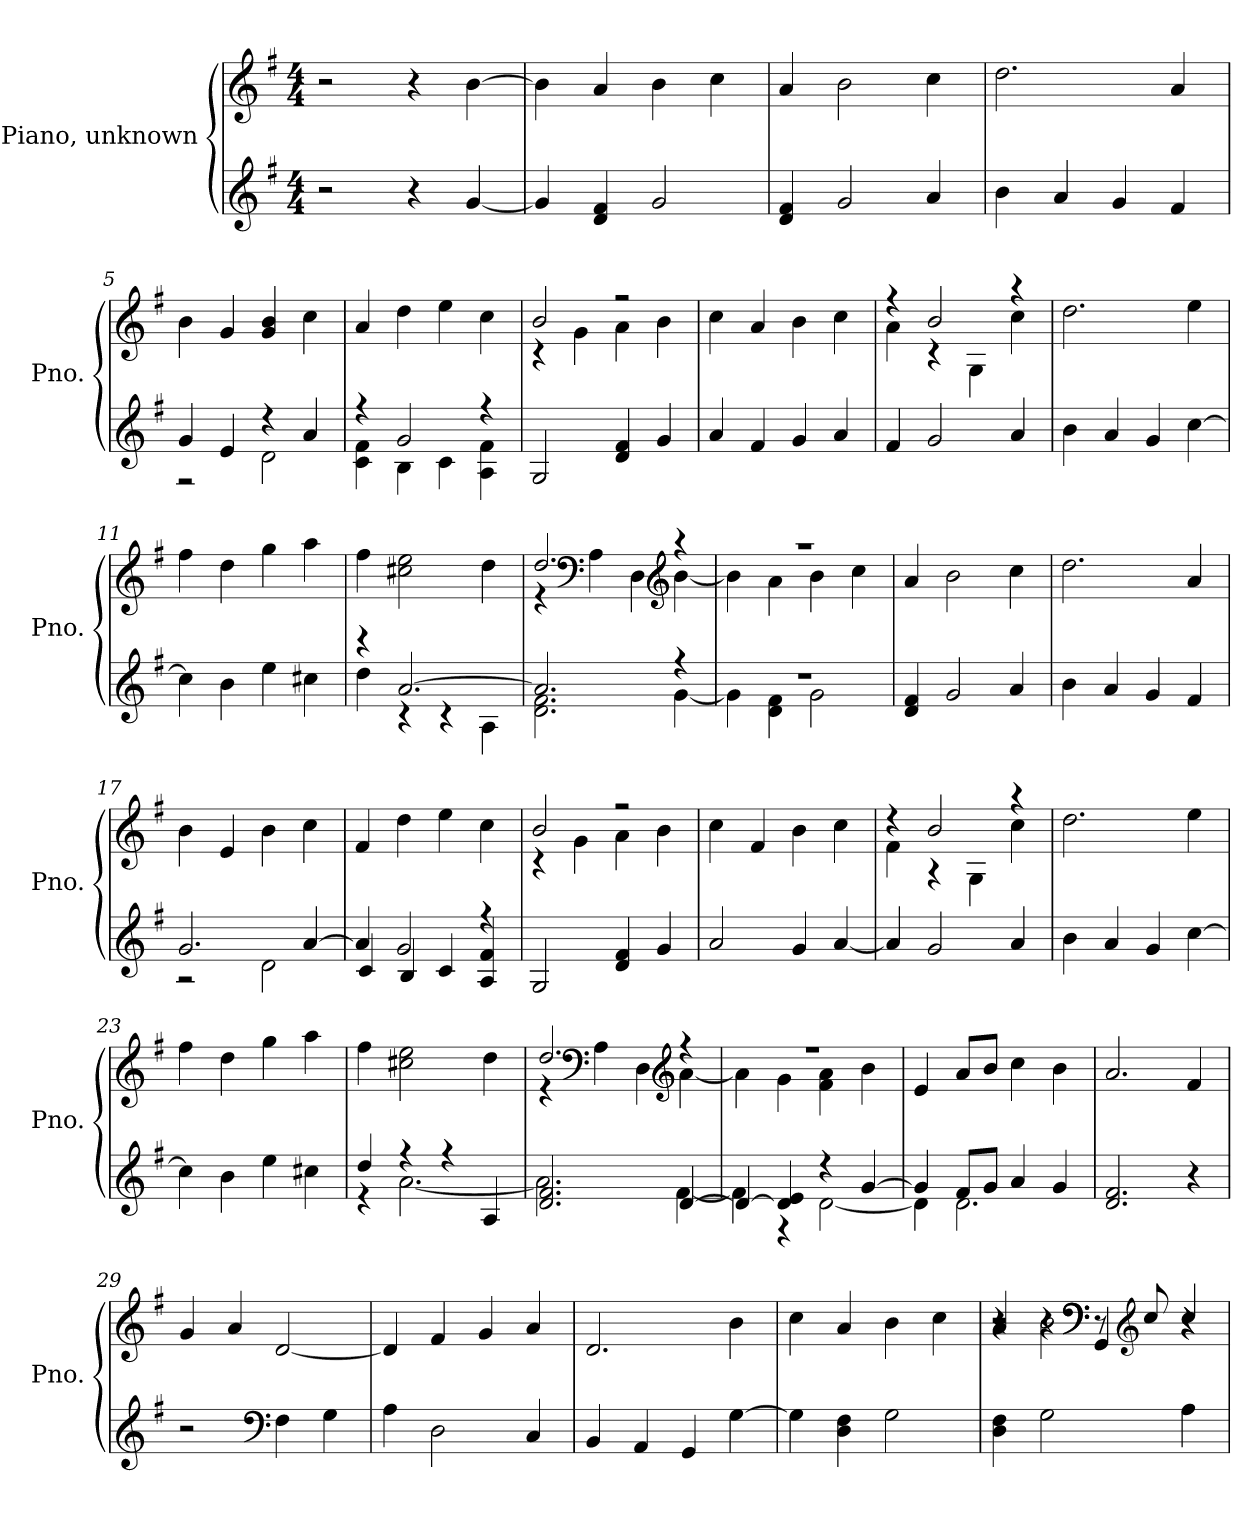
**kern	**kern
*part1	*part1
*staff2	*staff1
*I"Piano, unknown	*
*I'Pno.	*
*clefG2	*clefG2
*k[f#]	*k[f#]
*M4/4	*M4/4
*MM120	*MM120
=1	=1
2r	2r
4r	4r
[4g/	[4b\
=2	=2
4g/]	4b\]
4d/ 4f#/	4a/
2g/	4b\
.	4cc\
=3	=3
4d/ 4f#/	4a/
2g/	2b\
4a/	4cc\
=4	=4
4b\	2.dd\
4a/	.
4g/	.
4f#/	4a/
=5	=5
*^	*
4g/	2r	4b\
4e/	.	4g/
4r	2d\	4g/ 4b/
4a/	.	4cc\
=6	=6	=6
4r	4c\ 4f#\	4a/
2g/	4B\	4dd\
.	4c\	4ee\
4r	4A\ 4f#\	4cc\
*v	*v	*
=7	=7
*	*^
2G/	2b/	4r
.	.	4g\
4d/ 4f#/	2r	4a\
4g/	.	4b\
*	*v	*v
=8	=8
4a/	4cc\
4f#/	4a/
4g/	4b\
4a/	4cc\
!!LO:LB:g=z
=9	=9
*	*^
4f#/	4r	4a\
2g/	2b/	4r
.	.	4G\
4a/	4r	4cc\
*	*v	*v
=10	=10
4b\	2.dd\
4a/	.
4g/	.
[4cc\	4ee\
=11	=11
4cc\]	4ff#\
4b\	4dd\
4ee\	4gg\
4cc#X\	4aa\
=12	=12
*^	*
4r	4dd\	4ff#\
[2.a/	4r	2cc#X\ 2ee\
.	4r	.
.	4A\	4dd\
=13	=13	=13
*	*	*^
2.a/]	2.d\ 2.f#\	2.dd/	4r
*	*	*clefF4	*
.	.	.	4A\
.	.	.	4D\
*	*	*clefG2	*
4r	[4g\	4r	[4b\
=14	=14	=14	=14
1r	4g\]	1r	4b\]
.	4d\ 4f#\	.	4a\
.	2g\	.	4b\
.	.	.	4cc\
*v	*v	*	*
*	*v	*v
=15	=15
4d/ 4f#/	4a/
2g/	2b\
4a/	4cc\
!!LO:LB:g=z
=16	=16
4b\	2.dd\
4a/	.
4g/	.
4f#/	4a/
=17	=17
*^	*
2.g/	2r	4b\
.	.	4e/
.	2d\	4b\
[4a/	.	4cc\
=18	=18	=18
4a/]	4c/	4f#/
2g/	4B/	4dd\
.	4c/	4ee\
4r	4A/ 4f#/	4cc\
*v	*v	*
=19	=19
*	*^
2G/	2b/	4r
.	.	4g\
4d/ 4f#/	2r	4a\
4g/	.	4b\
*	*v	*v
=20	=20
2a/	4cc\
.	4f#/
4g/	4b\
[4a/	4cc\
=21	=21
*	*^
4a/]	4r	4f#\
2g/	2b/	4r
.	.	4G\
4a/	4r	4cc\
*	*v	*v
=22	=22
4b\	2.dd\
4a/	.
4g/	.
[4cc\	4ee\
=23	=23
4cc\]	4ff#\
4b\	4dd\
4ee\	4gg\
4cc#X\	4aa\
!!LO:LB:g=z
=24	=24
*^	*
4dd/	4r	4ff#\
4r	[2.a\	2cc#X\ 2ee\
4r	.	.
4A/	.	4dd\
=25	=25	=25
*	*	*^
2.d/ 2.f#/	2.a\]	2.dd/	4r
*	*	*clefF4	*
.	.	.	4A\
.	.	.	4D\
*	*	*clefG2	*
[4d/	[4f#\	4r	[4a\
=26	=26	=26	=26
4d/_	4f#\]	1r	4a\]
4d/] 4e/	4r	.	4g\
4r	[2d\	.	4f#\ 4a\
[4g/	.	.	4b\
*	*	*v	*v
=27	=27	=27
4g/]	4d\]	4e/
8f#/L	2.d\	8a/L
8g/J	.	8b/J
4a/	.	4cc\
4g/	.	4b\
*v	*v	*
=28	=28
2.d/ 2.f#/	2.a/
4r	4f#/
=29	=29
2r	4g/
.	4a/
*clefF4	*
4F#\	[2d/
4G\	.
=30	=30
4A\	4d/]
2D\	4f#/
.	4g/
4C/	4a/
!!LO:LB:g=z
=31	=31
4BB/	2.d/
4AA/	.
4GG/	.
[4G\	4b\
=32	=32
4G\]	4cc\
4D\ 4F#\	4a/
2G\	4b\
.	4cc\
=33	=33
*	*^
*	*	*^
4D\ 4F#\	4a/	4r	2r
2G\	4r	2b\	.
*	*clefF4	*	*
.	8r	.	4GG/
*	*clefG2	*	*
.	8cc/	.	.
4A\	4cc/	4r	4r
*	*v	*v	*v
=	=
*-	*-
